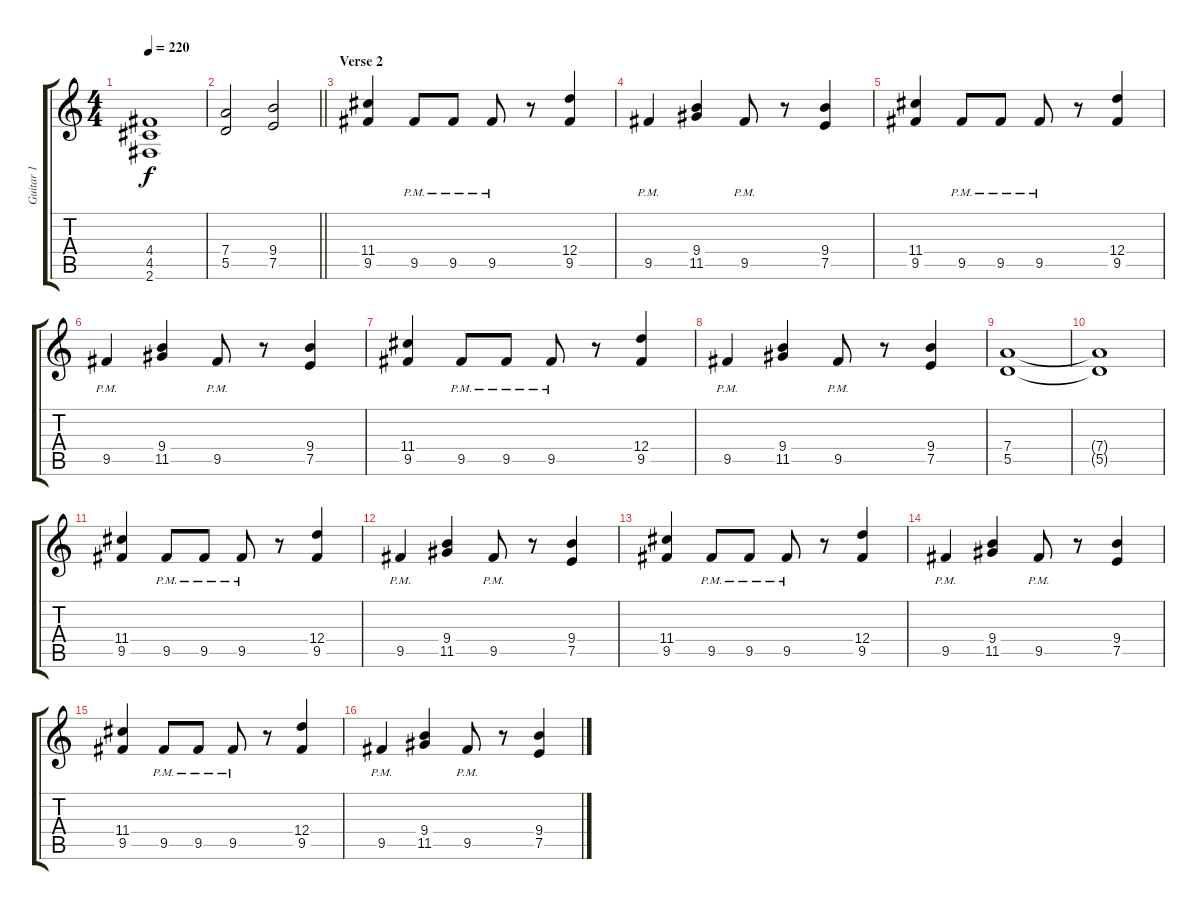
\track ("Guitar 1" "Guitar 1") {instrument overdrivenguitar}
\staff {score tabs}
\tuning (E4 B3 G3 D3 A2 E2) {hide}
\ts (4 4)
\tempo 220
\clef g2
\ks c
(4.4{t} 4.5{t} 2.6{t}).1{dy f} |
\barLineRight lightlight
(7.4 5.5).2 (9.4 7.5).2 |
\section ("" "Verse 2")
(11.4 9.5).4 9.5{pm}.8 9.5{pm}.8 9.5{pm}.8 r.8 (12.4 9.5).4 |
9.5{pm}.4 (9.4 11.5).4 9.5{pm}.8 r.8 (9.4 7.5).4 |
(11.4 9.5).4 9.5{pm}.8 9.5{pm}.8 9.5{pm}.8 r.8 (12.4 9.5).4 |
9.5{pm}.4 (9.4 11.5).4 9.5{pm}.8 r.8 (9.4 7.5).4 |
(11.4 9.5).4 9.5{pm}.8 9.5{pm}.8 9.5{pm}.8 r.8 (12.4 9.5).4 |
9.5{pm}.4 (9.4 11.5).4 9.5{pm}.8 r.8 (9.4 7.5).4 |
(7.4 5.5).1 |
(7.4{t} 5.5{t}).1 |
(11.4 9.5).4 9.5{pm}.8 9.5{pm}.8 9.5{pm}.8 r.8 (12.4 9.5).4 |
9.5{pm}.4 (9.4 11.5).4 9.5{pm}.8 r.8 (9.4 7.5).4 |
(11.4 9.5).4 9.5{pm}.8 9.5{pm}.8 9.5{pm}.8 r.8 (12.4 9.5).4 |
9.5{pm}.4 (9.4 11.5).4 9.5{pm}.8 r.8 (9.4 7.5).4 |
(11.4 9.5).4 9.5{pm}.8 9.5{pm}.8 9.5{pm}.8 r.8 (12.4 9.5).4 |
9.5{pm}.4 (9.4 11.5).4 9.5{pm}.8 r.8 (9.4 7.5).4
